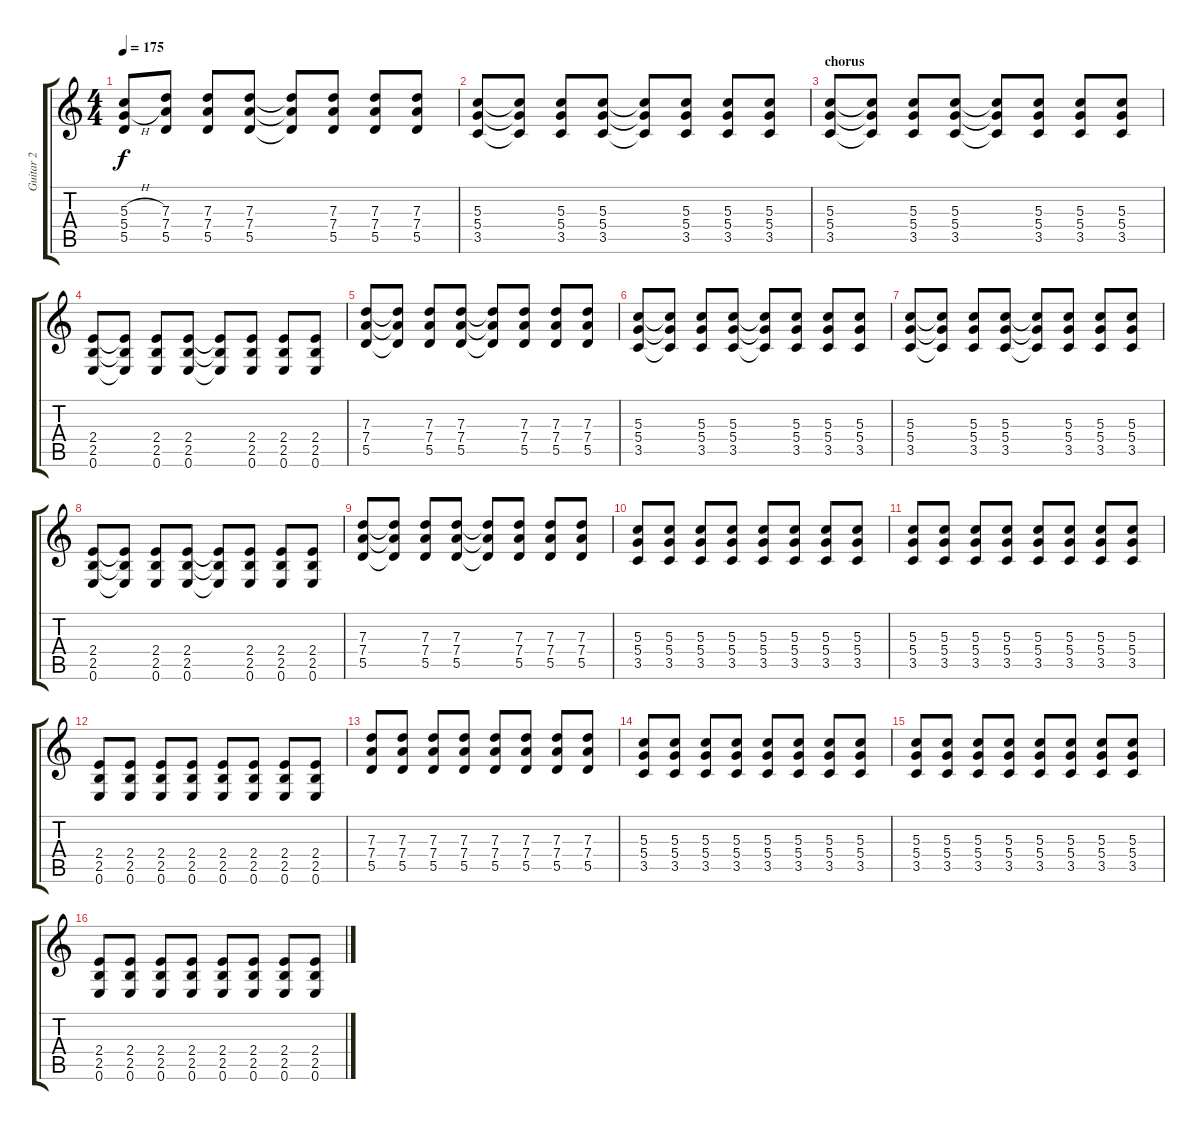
\track ("Guitar 2" "Guitar 2") {instrument distortionguitar}
\staff {score tabs}
\tuning (E4 B3 G3 D3 A2 E2) {hide}
\ts (4 4)
\tempo 175
\clef g2
\ks c
(5.3{h} 5.4{h} 5.5).8{dy f} (7.3 7.4 5.5).8 (7.3 7.4 5.5).8 (7.3 7.4 5.5).8 (7.3{t} 7.4{t} 5.5{t}).8 (7.3 7.4 5.5).8 (7.3 7.4 5.5).8 (7.3 7.4 5.5).8 |
(5.3 5.4 3.5).8 (5.3{t} 5.4{t} 3.5{t}).8 (5.3 5.4 3.5).8 (5.3 5.4 3.5).8 (5.3{t} 5.4{t} 3.5{t}).8 (5.3 5.4 3.5).8 (5.3 5.4 3.5).8 (5.3 5.4 3.5).8 |
\section ("" "chorus")
(5.3 5.4 3.5).8 (5.3{t} 5.4{t} 3.5{t}).8 (5.3 5.4 3.5).8 (5.3 5.4 3.5).8 (5.3{t} 5.4{t} 3.5{t}).8 (5.3 5.4 3.5).8 (5.3 5.4 3.5).8 (5.3 5.4 3.5).8 |
(2.4 2.5 0.6).8 (2.4{t} 2.5{t} 0.6{t}).8 (2.4 2.5 0.6).8 (2.4 2.5 0.6).8 (2.4{t} 2.5{t} 0.6{t}).8 (2.4 2.5 0.6).8 (2.4 2.5 0.6).8 (2.4 2.5 0.6).8 |
(7.3 7.4 5.5).8 (7.3{t} 7.4{t} 5.5{t}).8 (7.3 7.4 5.5).8 (7.3 7.4 5.5).8 (7.3{t} 7.4{t} 5.5{t}).8 (7.3 7.4 5.5).8 (7.3 7.4 5.5).8 (7.3 7.4 5.5).8 |
(5.3 5.4 3.5).8 (5.3{t} 5.4{t} 3.5{t}).8 (5.3 5.4 3.5).8 (5.3 5.4 3.5).8 (5.3{t} 5.4{t} 3.5{t}).8 (5.3 5.4 3.5).8 (5.3 5.4 3.5).8 (5.3 5.4 3.5).8 |
(5.3 5.4 3.5).8 (5.3{t} 5.4{t} 3.5{t}).8 (5.3 5.4 3.5).8 (5.3 5.4 3.5).8 (5.3{t} 5.4{t} 3.5{t}).8 (5.3 5.4 3.5).8 (5.3 5.4 3.5).8 (5.3 5.4 3.5).8 |
(2.4 2.5 0.6).8 (2.4{t} 2.5{t} 0.6{t}).8 (2.4 2.5 0.6).8 (2.4 2.5 0.6).8 (2.4{t} 2.5{t} 0.6{t}).8 (2.4 2.5 0.6).8 (2.4 2.5 0.6).8 (2.4 2.5 0.6).8 |
(7.3 7.4 5.5).8 (7.3{t} 7.4{t} 5.5{t}).8 (7.3 7.4 5.5).8 (7.3 7.4 5.5).8 (7.3{t} 7.4{t} 5.5{t}).8 (7.3 7.4 5.5).8 (7.3 7.4 5.5).8 (7.3 7.4 5.5).8 |
(5.3 5.4 3.5).8 (5.3 5.4 3.5).8 (5.3 5.4 3.5).8 (5.3 5.4 3.5).8 (5.3 5.4 3.5).8 (5.3 5.4 3.5).8 (5.3 5.4 3.5).8 (5.3 5.4 3.5).8 |
(5.3 5.4 3.5).8 (5.3 5.4 3.5).8 (5.3 5.4 3.5).8 (5.3 5.4 3.5).8 (5.3 5.4 3.5).8 (5.3 5.4 3.5).8 (5.3 5.4 3.5).8 (5.3 5.4 3.5).8 |
(2.4 2.5 0.6).8 (2.4 2.5 0.6).8 (2.4 2.5 0.6).8 (2.4 2.5 0.6).8 (2.4 2.5 0.6).8 (2.4 2.5 0.6).8 (2.4 2.5 0.6).8 (2.4 2.5 0.6).8 |
(7.3 7.4 5.5).8 (7.3 7.4 5.5).8 (7.3 7.4 5.5).8 (7.3 7.4 5.5).8 (7.3 7.4 5.5).8 (7.3 7.4 5.5).8 (7.3 7.4 5.5).8 (7.3 7.4 5.5).8 |
(5.3 5.4 3.5).8 (5.3 5.4 3.5).8 (5.3 5.4 3.5).8 (5.3 5.4 3.5).8 (5.3 5.4 3.5).8 (5.3 5.4 3.5).8 (5.3 5.4 3.5).8 (5.3 5.4 3.5).8 |
(5.3 5.4 3.5).8 (5.3 5.4 3.5).8 (5.3 5.4 3.5).8 (5.3 5.4 3.5).8 (5.3 5.4 3.5).8 (5.3 5.4 3.5).8 (5.3 5.4 3.5).8 (5.3 5.4 3.5).8 |
(2.4 2.5 0.6).8 (2.4 2.5 0.6).8 (2.4 2.5 0.6).8 (2.4 2.5 0.6).8 (2.4 2.5 0.6).8 (2.4 2.5 0.6).8 (2.4 2.5 0.6).8 (2.4 2.5 0.6).8
